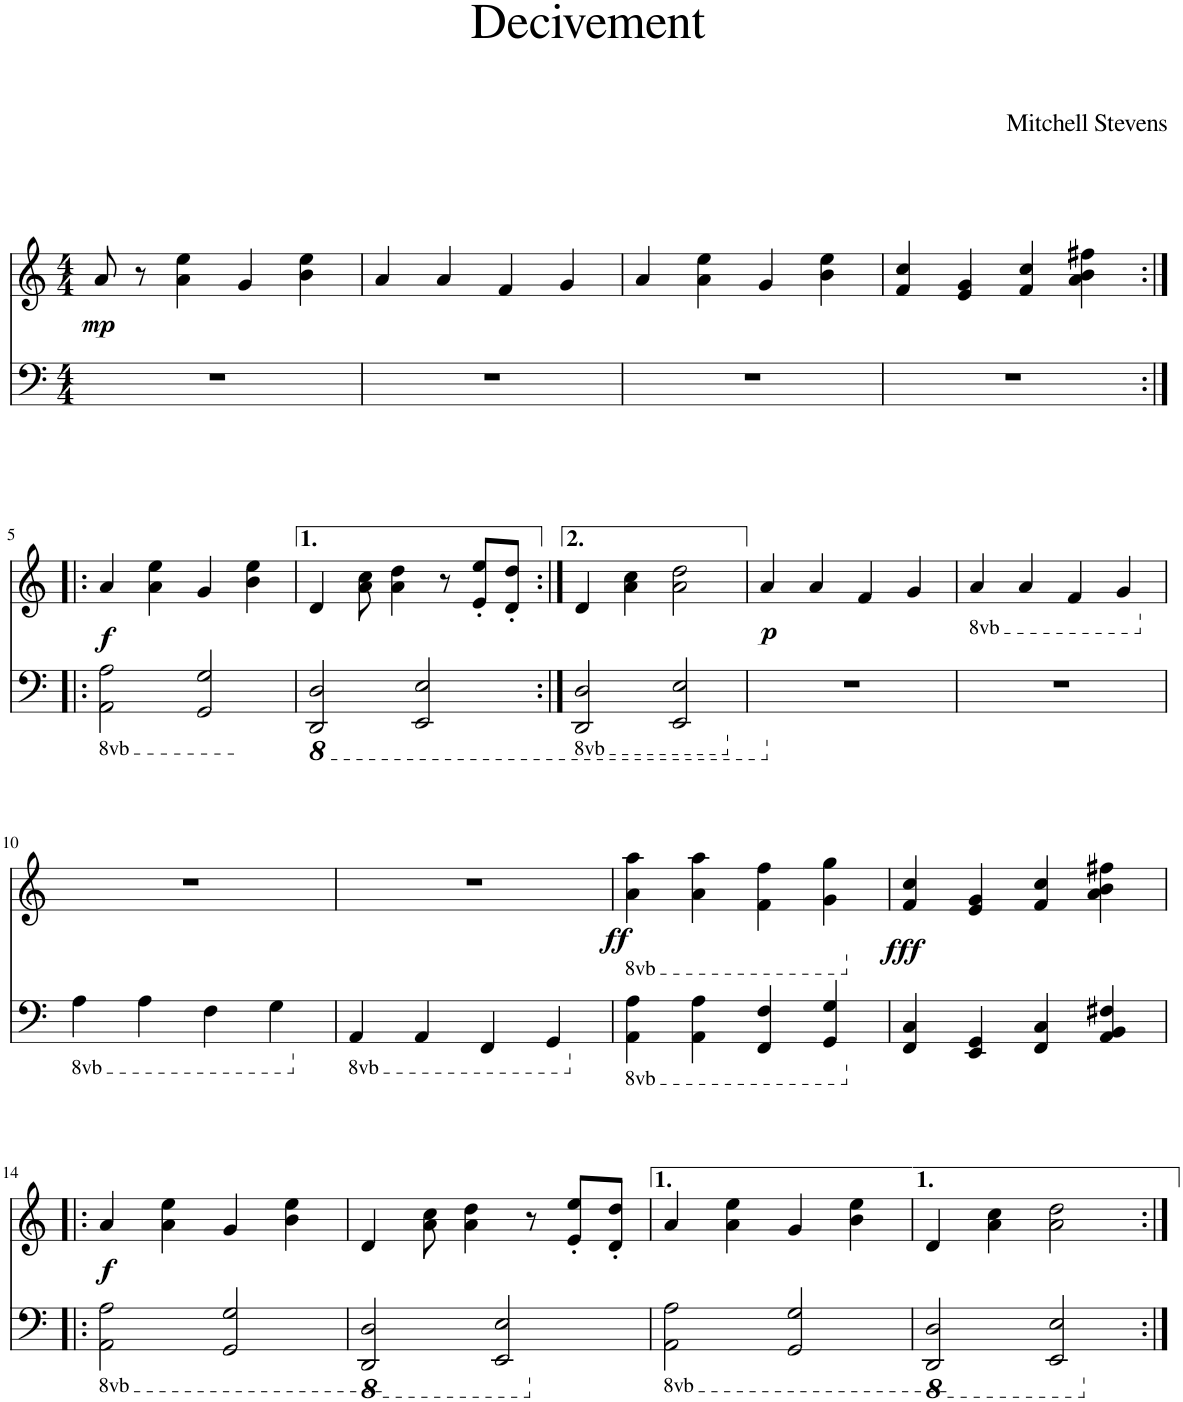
**kern	**kern	**dynam
*part1	*part1	*part1
*staff2	*staff1	*staff1/2
*I"Piano	*	*
*I'Pno.	*	*
*clefF4	*clefG2	*
*k[]	*k[]	*
*M4/4	*M4/4	*
=1	=1	=1
!	!	!LO:DY:b
1r	8a/	mp
.	8r	.
.	4a\ 4ee\	.
.	4g/	.
.	4b\ 4ee\	.
=2	=2	=2
1r	4a/	.
.	4a/	.
.	4f/	.
.	4g/	.
=3	=3	=3
1r	4a/	.
.	4a\ 4ee\	.
.	4g/	.
.	4b\ 4ee\	.
=4	=4	=4
1r	4f/ 4cc/	.
.	4e/ 4g/	.
.	4f/ 4cc/	.
.	4a\ 4b\ 4ff#X\	.
!!LO:LB:g=z
=5:|!|:	=5:|!|:	=5:|!|:
*8ba	*	*
!	!	!LO:DY:b
2AAA\ 2AA\	4a/	f
.	4a\ 4ee\	.
2GGG/ 2GG/	4g/	.
.	4b\ 4ee\	.
=6	=6	=6
*X8ba	*	*
*8ba	*	*
2DDD/ 2DD/	4d/	.
.	8a\ 8cc\	.
.	4a\ 4dd\	.
2EEE/ 2EE/	.	.
.	8r	.
.	8e/' 8ee/'L	.
.	8d/' 8dd/'J	.
=7:|!	=7:|!	=7:|!
*X8ba	*	*
*8ba	*	*
2DDD/ 2DD/	4d/	.
.	4a\ 4cc\	.
2EEE/ 2EE/	2a\ 2dd\	.
=8	=8	=8
*X8ba	*	*
!	!	!LO:DY:b
1r	4a/	p
.	4a/	.
.	4f/	.
.	4g/	.
=9	=9	=9
*	*8ba	*
1r	4A/	.
.	4A/	.
.	4F/	.
.	4G/	.
!!LO:LB:g=z
=10	=10	=10
*8ba	*	*
*	*X8ba	*
4AA\	1r	.
4AA\	.	.
4FF\	.	.
4GG\	.	.
=11	=11	=11
*X8ba	*	*
*8ba	*	*
4AAA/	1r	.
4AAA/	.	.
4FFF/	.	.
4GGG/	.	.
=12	=12	=12
*X8ba	*	*
*8ba	*	*
*	*8ba	*
!	!	!LO:DY:b
4AAA\ 4AA\	4A\ 4a\	ff
4AAA\ 4AA\	4A\ 4a\	.
4FFF/ 4FF/	4F\ 4f\	.
4GGG/ 4GG/	4G\ 4g\	.
=13	=13	=13
*X8ba	*	*
*	*X8ba	*
!	!	!LO:DY:b
4FF/ 4C/	4f/ 4cc/	fff
4EE/ 4GG/	4e/ 4g/	.
4FF/ 4C/	4f/ 4cc/	.
4AA/ 4BB/ 4F#X/	4a\ 4b\ 4ff#X\	.
!!LO:LB:g=z
=14!|:	=14!|:	=14!|:
*8ba	*	*
!	!	!LO:DY:b
2AAA\ 2AA\	4a/	f
.	4a\ 4ee\	.
2GGG/ 2GG/	4g/	.
.	4b\ 4ee\	.
=15	=15	=15
*X8ba	*	*
*8ba	*	*
2DDD/ 2DD/	4d/	.
.	8a\ 8cc\	.
.	4a\ 4dd\	.
2EEE/ 2EE/	.	.
.	8r	.
.	8e/' 8ee/'L	.
.	8d/' 8dd/'J	.
=16	=16	=16
*X8ba	*	*
*8ba	*	*
2AAA\ 2AA\	4a/	.
.	4a\ 4ee\	.
2GGG/ 2GG/	4g/	.
.	4b\ 4ee\	.
=17	=17	=17
*X8ba	*	*
*8ba	*	*
2DDD/ 2DD/	4d/	.
.	4a\ 4cc\	.
2EEE/ 2EE/	2a\ 2dd\	.
*X8ba	*	*
=:|!	=:|!	=:|!
*-	*-	*-
